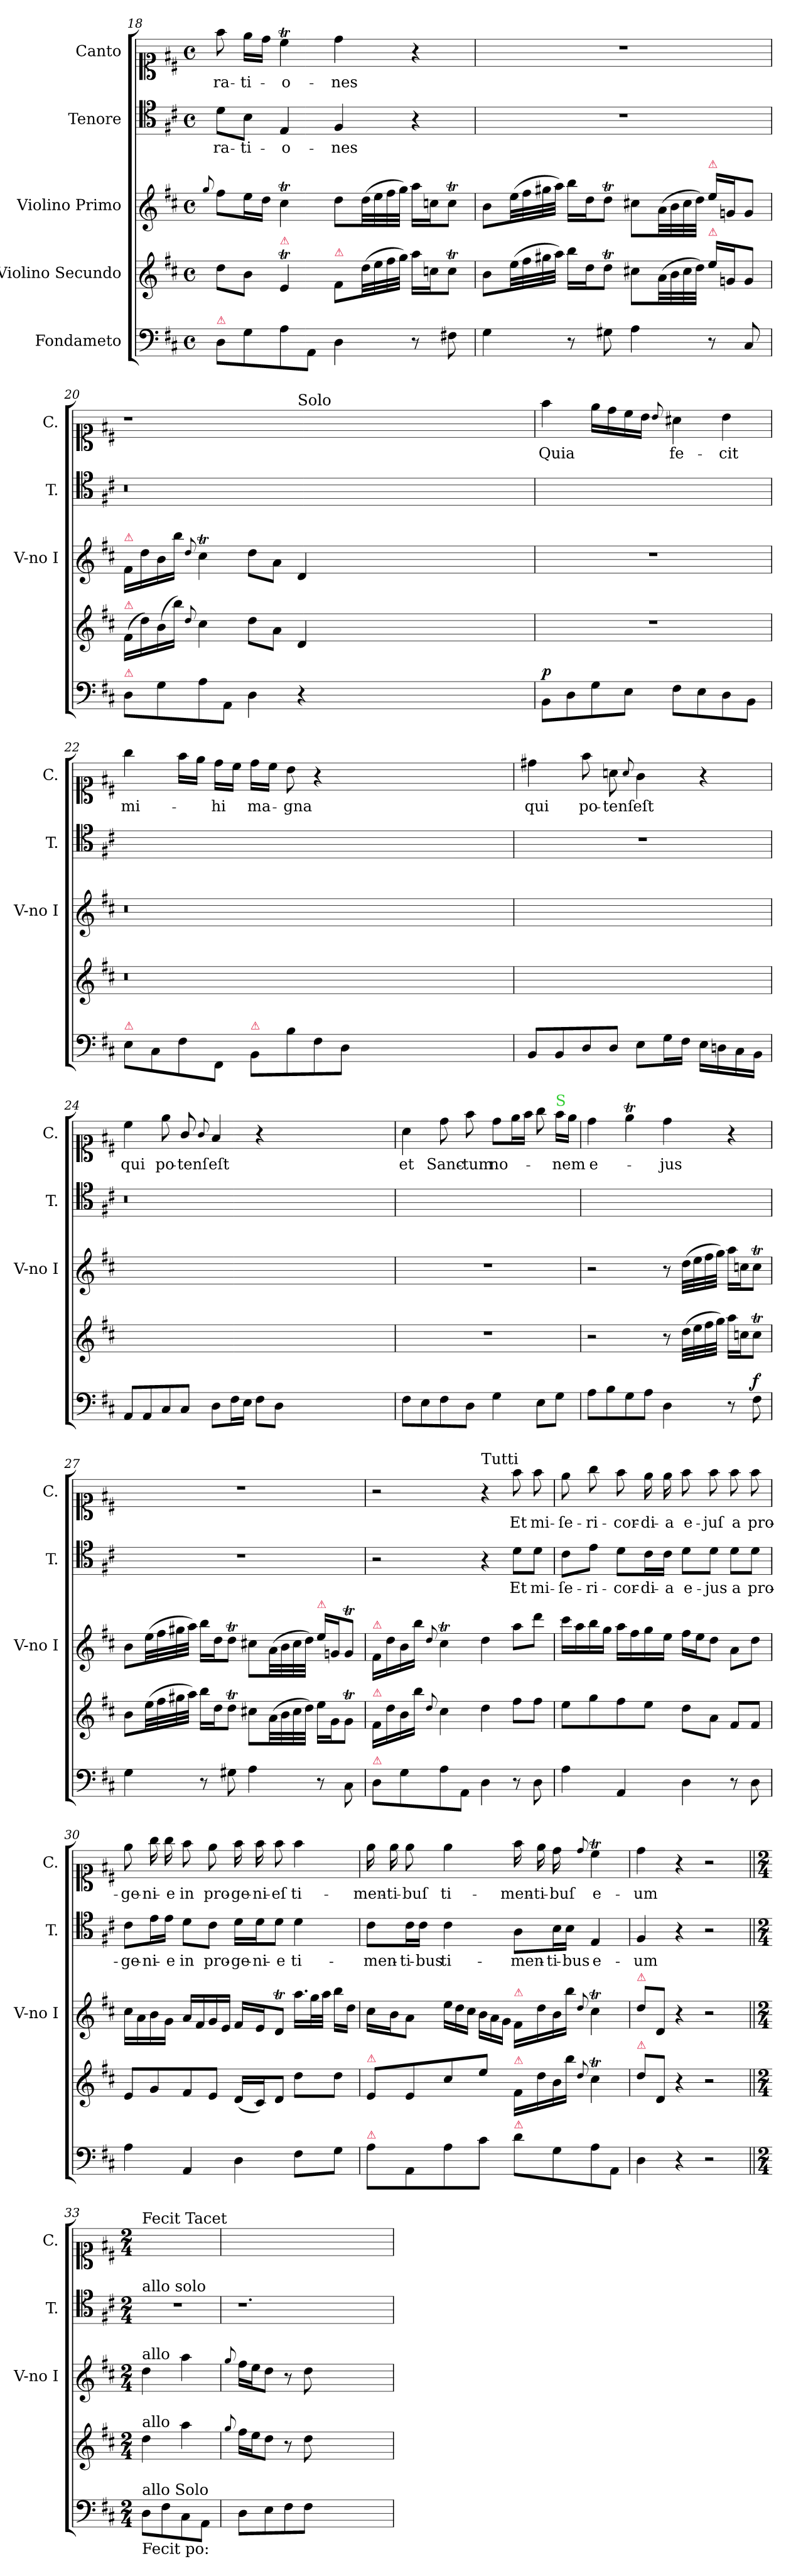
**kern	**dynam	**kern	**kern	**kern	**text	**kern	**text
*part5	*part5	*part4	*part3	*part2	*part2	*part1	*part1
*staff5	*staff5	*staff4	*staff3	*staff2	*staff2	*staff1	*staff1
*I"Fondameto	*	*I"Violino Secundo	*I"Violino Primo	*I"Tenore	*	*I"Canto	*
*	*	*	*I'V-no I	*I'T.	*	*I'C.	*
*clefF4	*	*clefG2	*clefG2	*clefC4	*	*clefC1	*
*k[f#c#]	*	*k[f#c#]	*k[f#c#]	*k[f#c#]	*	*k[f#c#]	*
*M4/4	*	*M4/4	*M4/4	*M4/4	*	*M4/4	*
*met(c)	*	*met(c)	*met(c)	*met(c)	*	*met(c)	*
=18	=18	=18	=18	=18	=18	=18	=18
.	.	.	8qqgg/	.	.	.	.
!LO:TX:a:color=crimson:t=⚠	!	!	!	!	!	!	!
8D\L	.	8dd\L	8ff#\L	8d\L	-ra-	8ff#\	-ra-
8G\	.	8b\J	16ee\L	8B\J	-ti-	16ee\LL	-ti-
.	.	.	16dd\JJ	.	.	16dd\JJ	.
!	!	!LO:TX:a:color=crimson:t=⚠	!	!	!	!	!
8A\	.	4eT/	4cc#t\	4E/	o-	4cc#t\	-o-
8AA/J	.	.	.	.	.	.	.
!	!	!LO:TX:a:color=crimson:t=⚠	!	!	!	!	!
4D\	.	8f#/L	8dd\L	4F#/	-nes	4dd\	-nes
.	.	(>32dd\LL	(32dd\LL	.	.	.	.
.	.	32ee\	32ee\	.	.	.	.
.	.	32ff#\	32ff#\	.	.	.	.
.	.	32gg\JJJ)	32gg\JJJ)	.	.	.	.
8r	.	16aa\LL	16aa\LL	4r	.	4r	.
.	.	16ccn\J	16ccn\J	.	.	.	.
8F#X\	.	8ccT\J	8ccT\J	.	.	.	.
=19	=19	=19	=19	=19	=19	=19	=19
4G\	.	8b\L	8b\L	1r	.	1r	.
.	.	(32ee\LL	(32ee\LL	.	.	.	.
.	.	32ff#\	32ff#\	.	.	.	.
.	.	32gg#X\	32gg#X\	.	.	.	.
.	.	32aa\JJJ)	32aa\JJJ)	.	.	.	.
8r	.	16bb\LL	16bb\LL	.	.	.	.
.	.	16dd\J	16dd\J	.	.	.	.
8G#X\	.	8ddT\J	8ddT\J	.	.	.	.
4A\	.	8cc#X\L	8cc#X\L	.	.	.	.
.	.	(32a\LL	(32a\LL	.	.	.	.
.	.	32b\	32b\	.	.	.	.
.	.	32cc#\	32cc#\	.	.	.	.
.	.	32dd\JJJ)	32dd\JJJ)	.	.	.	.
!	!	!	!LO:TX:a:color=crimson:t=⚠	!	!	!	!
!	!	!LO:TX:a:color=crimson:t=⚠	!	!	!	!	!
8r	.	16ee\LL	16ee\LL	.	.	.	.
.	.	16gn/J	16gn/J	.	.	.	.
8C#/	.	8g/J	8g/J	.	.	.	.
=20	=20	=20	=20	=20	=20	=20	=20
!	!	!	!LO:TX:a:color=crimson:t=⚠	!	!	!	!
!	!	!LO:TX:a:color=crimson:t=⚠	!	!	!	!	!
!LO:TX:a:color=crimson:t=⚠	!	!	!	!	!	!	!
*	*	*	*	*	*	*^	*
8D\L	.	(>16f#/LL	16f#/LL	0.r	.	1r	2.ryy	.
.	.	16dd\)	16dd\	.	.	.	.	.
8G\	.	(>16b\	16b\	.	.	.	.	.
.	.	16bb\JJ)	16bb\JJ	.	.	.	.	.
.	.	8qqdd/	8qqdd/	.	.	.	.	.
8A\	.	4cc#\	4cc#t\	.	.	.	.	.
8AA/J	.	.	.	.	.	.	.	.
4D\	.	8dd\L	8dd\L	.	.	.	.	.
.	.	8a\J	8a\J	.	.	.	.	.
!	!	!	!	!	!	!	!LO:TX:a:t=Solo	!
4r	.	4d/	4d/	.	.	.	1ryy	.
0ryy	.	0ryy	0ryy	.	.	0ryy	.	.
.	.	.	.	.	.	.	1ryy	.
.	.	.	.	.	.	.	4ryy	.
=21	=21	=21	=21	=21	=21	=21	=21	=21
!	!LO:DY:a	!	!	!	!	!	!	!
*	*	*	*	*	*	*v	*v	*
8BB\L	p	1r	1r	1ryy	.	4ff#\	Quia
8D\	.	.	.	.	.	.	.
8G\	.	.	.	.	.	16ee\LL	.
.	.	.	.	.	.	16dd\	.
8E\J	.	.	.	.	.	16cc#\	.
.	.	.	.	.	.	16b\JJ	.
.	.	.	.	.	.	8qqb/	.
8F#\L	.	.	.	.	.	4a#X\	fe-
8E\	.	.	.	.	.	.	.
8D\	.	.	.	.	.	4b\	-cit
8BB\J	.	.	.	.	.	.	.
=22	=22	=22	=22	=22	=22	=22	=22
!LO:TX:a:color=crimson:t=⚠	!	!	!	!	!	!	!
8E\L	.	0.r	0.r	0.ryy	.	4gg\	mi-
8C#\	.	.	.	.	.	.	.
8F#\	.	.	.	.	.	16ff#\LL	.
.	.	.	.	.	.	16ee\JJ	.
8FF#/J	.	.	.	.	.	16dd\LL	-hi
.	.	.	.	.	.	16cc#\JJ	.
!LO:TX:a:color=crimson:t=⚠	!	!	!	!	!	!	!
8BB/L	.	.	.	.	.	16dd\LL	ma-
.	.	.	.	.	.	16cc#\JJ	.
8B\	.	.	.	.	.	8b\	-gna
8F#\	.	.	.	.	.	4r	.
8D\J	.	.	.	.	.	.	.
0ryy	.	.	.	.	.	0ryy	.
=23	=23	=23	=23	=23	=23	=23	=23
8BB/L	.	1ryy	1ryy	1r	.	4dd#X\	qui
8BB/	.	.	.	.	.	.	.
8D/	.	.	.	.	.	8ff#\	po-
8D/J	.	.	.	.	.	8an\	-tenſ
.	.	.	.	.	.	8qqa/	.
8E\L	.	.	.	.	.	4g\	eſt
16G\L	.	.	.	.	.	.	.
16F#\JJ	.	.	.	.	.	.	.
16E\LL	.	.	.	.	.	4r	.
16Dn\	.	.	.	.	.	.	.
16C#\	.	.	.	.	.	.	.
16BB\JJ	.	.	.	.	.	.	.
=24	=24	=24	=24	=24	=24	=24	=24
8AA/L	.	0.ryy	0.ryy	0.r	.	4cc#\	qui
8AA/	.	.	.	.	.	.	.
8C#/	.	.	.	.	.	8ee\	po-
8C#/J	.	.	.	.	.	8g/	-tenſ
.	.	.	.	.	.	8qqg/	.
8D\L	.	.	.	.	.	4f#/	eſt
16F#\L	.	.	.	.	.	.	.
16E\JJ	.	.	.	.	.	.	.
8F#\L	.	.	.	.	.	4r	.
8D\J	.	.	.	.	.	.	.
0ryy	.	.	.	.	.	0ryy	.
=25	=25	=25	=25	=25	=25	=25	=25
8F#\L	.	1r	1r	1ryy	.	4a\	et
8E\	.	.	.	.	.	.	.
8F#\	.	.	.	.	.	8dd\	Sanc-
8D\J	.	.	.	.	.	8ff#\	-tum
4G\	.	.	.	.	.	8dd\L	no-
.	.	.	.	.	.	16ee\L	.
.	.	.	.	.	.	16ff#\JJ	.
8E\L	.	.	.	.	.	8gg\	.
!	!	!	!	!	!	!LO:TX:a:color=limegreen:t=S	!
8G\J	.	.	.	.	.	16ff#\LL	-nem
.	.	.	.	.	.	16ee\JJ	.
=26	=26	=26	=26	=26	=26	=26	=26
8A\L	.	2r	2r	1ryy	.	4dd\	e-
8B\	.	.	.	.	.	.	.
8G\	.	.	.	.	.	4eeT\	.
8A\J	.	.	.	.	.	.	.
4D\	.	8r	8r	.	.	4dd\	-jus
.	.	(32dd\LLL	(32dd\LLL	.	.	.	.
.	.	32ee\	32ee\	.	.	.	.
.	.	32ff#\	32ff#\	.	.	.	.
.	.	32gg\JJJ)	32gg\JJJ)	.	.	.	.
8r	.	16aa\LL	16aa\LL	.	.	4r	.
.	.	16ccn\J	16ccn\J	.	.	.	.
!	!LO:DY:a	!	!	!	!	!	!
8F#\	f	8ccT\J	8ccT\J	.	.	.	.
=27	=27	=27	=27	=27	=27	=27	=27
4G\	.	8b\L	8b\L	1r	.	1r	.
.	.	(32ee\LL	(32ee\LL	.	.	.	.
.	.	32ff#\	32ff#\	.	.	.	.
.	.	32gg#X\	32gg#X\	.	.	.	.
.	.	32aa\JJJ)	32aa\JJJ)	.	.	.	.
8r	.	16bb\LL	16bb\LL	.	.	.	.
.	.	16dd\J	16dd\J	.	.	.	.
8G#X\	.	8ddT\J	8ddT\J	.	.	.	.
4A\	.	8cc#X\L	8cc#X\L	.	.	.	.
.	.	(32a\LL	(32a\LL	.	.	.	.
.	.	32b\	32b\	.	.	.	.
.	.	32cc#\	32cc#\	.	.	.	.
.	.	32dd\JJJ)	32dd\JJJ)	.	.	.	.
!	!	!	!LO:TX:a:color=crimson:t=⚠	!	!	!	!
8r	.	16ee\LL	16ee\LL	.	.	.	.
.	.	16g\J	16gn/J	.	.	.	.
8C#\	.	8gT\J	8gT/J	.	.	.	.
=28	=28	=28	=28	=28	=28	=28	=28
!	!	!	!LO:TX:a:color=crimson:t=⚠	!	!	!	!
!	!	!LO:TX:a:color=crimson:t=⚠	!	!	!	!	!
!LO:TX:a:color=crimson:t=⚠	!	!	!	!	!	!	!
8D\L	.	16f#/LL	16f#/LL	2r	.	2r	.
.	.	16dd\	16dd\	.	.	.	.
8G\	.	16b\	16b\	.	.	.	.
.	.	16bb\JJ	16bb\JJ	.	.	.	.
.	.	8qqdd/	8qqdd/	.	.	.	.
8A\	.	4cc#\	4cc#t\	.	.	.	.
8AA/J	.	.	.	.	.	.	.
!	!	!	!	!	!	!LO:TX:a:t=Tutti	!
4D\	.	4dd\	4dd\	4r	.	4r	.
8r	.	8ff#\L	8aa\L	8d\L	Et	8ff#\	Et
8D\	.	8ff#\J	8ddd\J	8d\J	mi-	8ff#\	mi-
=29	=29	=29	=29	=29	=29	=29	=29
4A\	.	8ee\L	16ccc#\LL	8c#\L	-ſe-	8ee\	-ſe-
.	.	.	16aa\	.	.	.	.
.	.	8gg\	16bb\	8e\J	-ri-	8gg\	-ri-
.	.	.	16gg\JJ	.	.	.	.
4AA/	.	8ff#\	16aa\LL	8d\L	-cor-	8ff#\	-cor-
.	.	.	16ff#\	.	.	.	.
.	.	8ee\J	16gg\	16c#\L	-di-	16ee\	-di-
.	.	.	16ee\JJ	16c#\JJ	-a	16ee\	-a
4D\	.	8dd\L	16ff#\LL	8d\L	e-	8ff#\	e-
.	.	.	16ee\J	.	.	.	.
.	.	8a\J	8dd\J	8d\J	-jus	8ff#\	-juſ
8r	.	8f#/L	8a\L	8d\L	a	8ff#\	a
8D\	.	8f#/J	8dd\J	8d\J	pro-	8ff#\	pro-
=30	=30	=30	=30	=30	=30	=30	=30
4A\	.	8e/L	16cc#\LL	8c#\L	-ge-	8ee\	-ge-
.	.	.	16a\	.	.	.	.
.	.	8g/	16b\	16e\L	-ni-	16gg\	-ni-
.	.	.	16g\JJ	16e\JJ	-e	16gg\	-e
4AA/	.	8f#/	16a/LL	8d\L	in	8ff#\	in
.	.	.	16f#/	.	.	.	.
.	.	8e/J	16g/	8c#\J	pro-	8ee\	pro-
.	.	.	16e/JJ	.	.	.	.
4D\	.	(16d/LL	16f#/LL	16d\LL	-ge-	16ff#\	-ge-
.	.	16c#/J)	16e/J	16d\J	-ni-	16ff#\	-ni-
.	.	8d/J	8dT/J	8d\J	-e	8ff#\	-eſ
8F#\L	.	8dd\L	16.aa\LL	4d\	ti-	4ff#\	ti-
!	!	!	!LO:N:vis=32	!	!	!	!
.	.	.	64gg\L	.	.	.	.
!	!	!	!LO:N:vis=32	!	!	!	!
.	.	.	64aa\JJJ	.	.	.	.
8G\J	.	8dd\J	16bb\LL	.	.	.	.
.	.	.	16dd\JJ	.	.	.	.
=31	=31	=31	=31	=31	=31	=31	=31
!	!	!LO:TX:a:color=crimson:t=⚠	!	!	!	!	!
!LO:TX:a:color=crimson:t=⚠	!	!	!	!	!	!	!
8A\L	.	8e/L	16cc#\LL	8c#\L	-men-	16ee\	-men-
.	.	.	16b\J	.	.	16ee\	-ti-
8AA/	.	8e/	8a\J	16c#\L	-ti-	8ee\	-buſ
.	.	.	.	16c#\JJ	-bus	.	.
*	*	*	*Xtuplet	*	*	*	*
8A\	.	8cc#\	24ee\LL	4c#\	ti-	4ee\	ti-
.	.	.	24dd\	.	.	.	.
.	.	.	24cc#\JJ	.	.	.	.
8c#\J	.	8ee\J	24b\LL	.	.	.	.
.	.	.	24a\	.	.	.	.
.	.	.	24g\JJ	.	.	.	.
!	!	!	!LO:TX:a:color=crimson:t=⚠	!	!	!	!
!	!	!LO:TX:a:color=crimson:t=⚠	!	!	!	!	!
!LO:TX:a:color=crimson:t=⚠	!	!	!	!	!	!	!
8d\L	.	16f#/LL	16f#/LL	8A\L	-men-	16ff#\	-men-
.	.	16dd\	16dd\	.	.	16ee\	-ti-
!	!	!	!	!	!	!LO:N:vis=16	!
8G\	.	16b\	16b\	16B\L	-ti-	8dd\	-buſ
.	.	16bb\JJ	16bb\JJ	16B\JJ	-bus	.	.
.	.	8qqdd/	8qqdd/	.	.	8qqdd/	.
8A\	.	4cc#t\	4cc#t\	4E/	e-	4cc#t\	e-
8AA/J	.	.	.	.	.	.	.
=32	=32	=32	=32	=32	=32	=32	=32
!	!	!	!LO:TX:a:color=crimson:t=⚠	!	!	!	!
!	!	!LO:TX:a:color=crimson:t=⚠	!	!	!	!	!
4D\	.	8dd\L	8dd\L	4F#/	-um	4dd\	-um
.	.	8d/J	8d/J	.	.	.	.
4r	.	4r	4r	4r	.	4r	.
2r	.	2r	2r	2r	.	2r	.
=33||	=33||	=33||	=33||	=33||	=33||	=33||	=33||
*M2/4	*	*M2/4	*M2/4	*M2/4	*	*M2/4	*
!	!	!	!	!	!	!LO:TX:a:t=Fecit Tacet	!
!	!	!	!	!LO:TX:a:t=allo solo	!	!	!
!	!	!	!LO:TX:a:t=allo	!	!	!	!
!	!	!LO:TX:a:t=allo	!	!	!	!	!
!LO:TX:a:t=allo Solo	!	!	!	!	!	!	!
!LO:TX:b:t=Fecit po&colon;	!	!	!	!	!	!	!
8D\L	.	4dd\	4dd\	2r	.	2ryy	.
8F#\	.	.	.	.	.	.	.
8C#\	.	4aa\	4aa\	.	.	.	.
8AA\J	.	.	.	.	.	.	.
=34	=34	=34	=34	=34	=34	=34	=34
.	.	8qqgg/	8qqgg/	.	.	.	.
8D\L	.	16ff#\LL	16ff#\LL	1.r	.	2ryy	.
.	.	16ee\J	16ee\J	.	.	.	.
8E\	.	8dd\J	8dd\J	.	.	.	.
8F#\	.	8r	8r	.	.	.	.
8F#\J	.	8dd\	8dd\	.	.	.	.
1ryy	.	1ryy	1ryy	.	.	1ryy	.
=	=	=	=	=	=	=	=
*-	*-	*-	*-	*-	*-	*-	*-
